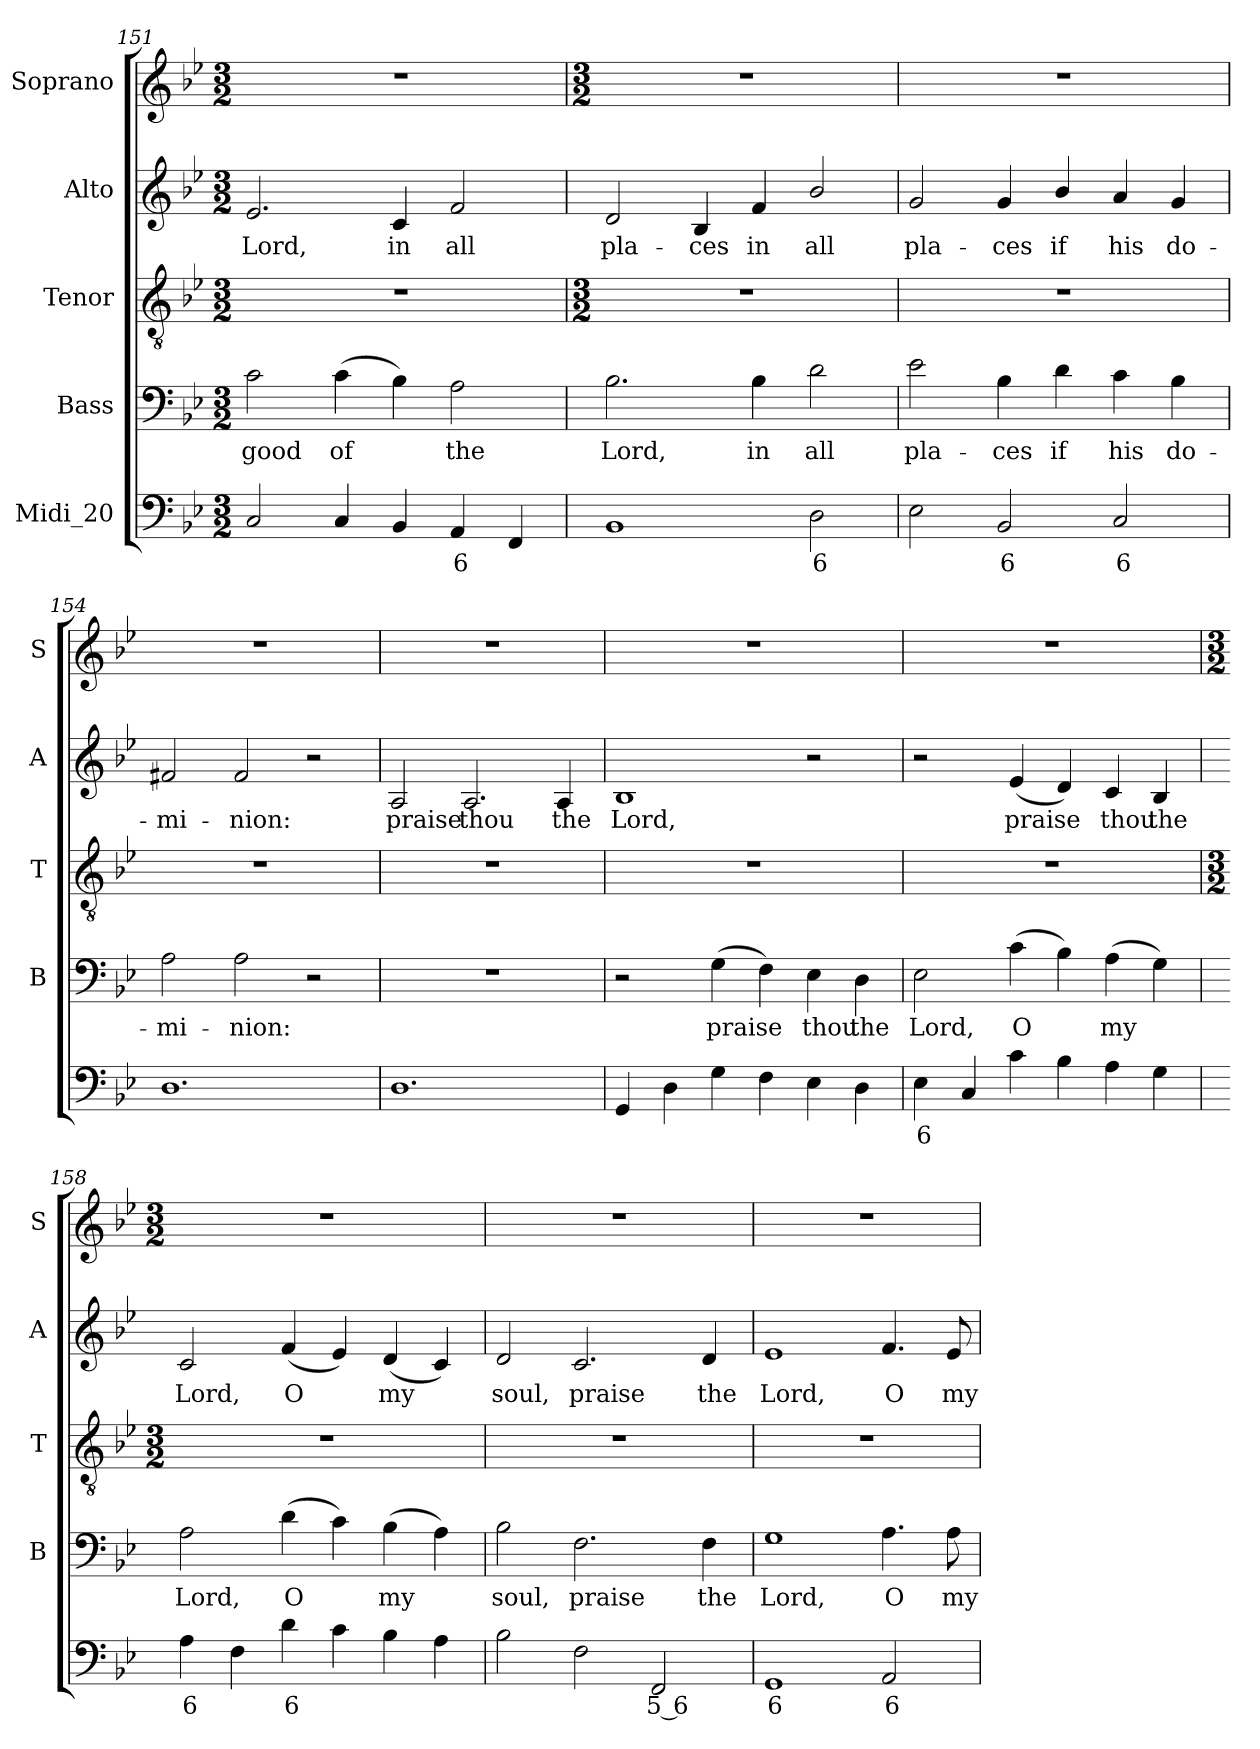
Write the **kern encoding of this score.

**kern	**text	**kern	**text	**kern	**kern	**text	**kern
*part5	*part5	*part4	*part4	*part3	*part2	*part2	*part1
*staff5	*staff5	*staff4	*staff4	*staff3	*staff2	*staff2	*staff1
*I"Midi_20	*	*I"Bass	*	*I"Tenor	*I"Alto	*	*I"Soprano
*	*	*I'B	*	*I'T	*I'A	*	*I'S
*clefF4	*	*clefF4	*	*clefGv2	*clefG2	*	*clefG2
*k[b-e-]	*	*k[b-e-]	*	*k[b-e-]	*k[b-e-]	*	*k[b-e-]
*B-:	*	*B-:	*	*B-:	*B-:	*	*B-:
*M3/2	*	*M3/2	*	*M3/2	*M3/2	*	*M3/2
=151	=151	=151	=151	=151	=151	=151	=151
!	!	!	!LO:LY:b	!	!	!LO:LY:b	!
2C	.	2c	good	1.r	2.e-	Lord,	1.r
!	!	!	!LO:LY:b	!	!	!	!
4C	.	(>4c	of	.	.	.	.
!	!	!	!	!	!	!LO:LY:b	!
4BB-	.	4B-)	.	.	4c	in	.
!	!LO:LY:b	!	!LO:LY:b	!	!	!LO:LY:b	!
4AA	6	2A	the	.	2f	all	.
4FF	.	.	.	.	.	.	.
!!LO:LB:g=z
=152	=152	=152	=152	=152	=152	=152	=152
*	*	*	*	*M3/2	*	*	*M3/2
!	!	!	!LO:LY:b	!	!	!LO:LY:b	!
1BB-	.	2.B-	Lord,	1.r	2d	pla-	1.r
!	!	!	!	!	!	!LO:LY:b	!
.	.	.	.	.	4B-	-ces	.
!	!	!	!LO:LY:b	!	!	!LO:LY:b	!
.	.	4B-	in	.	4f	in	.
!	!LO:LY:b	!	!LO:LY:b	!	!	!LO:LY:b	!
2D	6	2d	all	.	2b-/	all	.
=153	=153	=153	=153	=153	=153	=153	=153
!	!	!	!LO:LY:b	!	!	!LO:LY:b	!
2E-	.	2e-	pla-	1.r	2g	pla-	1.r
!	!LO:LY:b	!	!LO:LY:b	!	!	!LO:LY:b	!
2BB-	6	4B-	-ces	.	4g	-ces	.
!	!	!	!LO:LY:b	!	!	!LO:LY:b	!
.	.	4d	if	.	4b-/	if	.
!	!LO:LY:b	!	!LO:LY:b	!	!	!LO:LY:b	!
2C	6	4c	his	.	4a	his	.
!	!	!	!LO:LY:b	!	!	!LO:LY:b	!
.	.	4B-	do-	.	4g	do-	.
=154	=154	=154	=154	=154	=154	=154	=154
!	!	!	!LO:LY:b	!	!	!LO:LY:b	!
1.D	.	2A	-mi-	1.r	2f#X	-mi-	1.r
!	!	!	!LO:LY:b	!	!	!LO:LY:b	!
.	.	2A	-nion:	.	2f#	-nion:	.
.	.	2r	.	.	2r	.	.
=155	=155	=155	=155	=155	=155	=155	=155
!	!	!LO:N:vis=1	!	!	!	!LO:LY:b	!
1.D	.	1.r	.	1.r	2A	praise	1.r
!	!	!	!	!	!	!LO:LY:b	!
.	.	.	.	.	2.A	thou	.
!	!	!	!	!	!	!LO:LY:b	!
.	.	.	.	.	4A	the	.
=156	=156	=156	=156	=156	=156	=156	=156
!	!	!	!	!	!	!LO:LY:b	!
4GG	.	2r	.	1.r	1B-	Lord,	1.r
4D	.	.	.	.	.	.	.
!	!	!	!LO:LY:b	!	!	!	!
4G	.	(>4G	praise	.	.	.	.
4F	.	4F)	.	.	.	.	.
!	!	!	!LO:LY:b	!	!	!	!
4E-	.	4E-	thou	.	2r	.	.
!	!	!	!LO:LY:b	!	!	!	!
4D	.	4D	the	.	.	.	.
=157	=157	=157	=157	=157	=157	=157	=157
!	!LO:LY:b	!	!LO:LY:b	!	!	!	!
4E-	6	2E-	Lord,	1.r	2r	.	1.r
4C	.	.	.	.	.	.	.
!	!	!	!LO:LY:b	!	!	!LO:LY:b	!
4c	.	(>4c	O	.	(<4e-	praise	.
4B-	.	4B-)	.	.	4d)	.	.
!	!	!	!LO:LY:b	!	!	!LO:LY:b	!
4A	.	(>4A	my	.	4c/	thou	.
!	!	!	!	!	!	!LO:LY:b	!
4G	.	4G)	.	.	4B-	the	.
!!LO:LB:g=z
=158	=158	=158	=158	=158	=158	=158	=158
*	*	*	*	*M3/2	*	*	*M3/2
!	!LO:LY:b	!	!LO:LY:b	!	!	!LO:LY:b	!
4A	6	2A	Lord,	1.r	2c	Lord,	1.r
4F	.	.	.	.	.	.	.
!	!LO:LY:b	!	!LO:LY:b	!	!	!LO:LY:b	!
4d	6	(>4d	O	.	(<4f	O	.
4c	.	4c)	.	.	4e-)	.	.
!	!	!	!LO:LY:b	!	!	!LO:LY:b	!
4B-	.	(>4B-	my	.	(<4d	my	.
4A	.	4A)	.	.	4c)	.	.
=159	=159	=159	=159	=159	=159	=159	=159
!	!	!	!LO:LY:b	!	!	!LO:LY:b	!
2B-	.	2B-	soul,	1.r	2d	soul,	1.r
!	!	!	!LO:LY:b	!	!	!LO:LY:b	!
2F	.	2.F	praise	.	2.c	praise	.
!	!LO:LY:b	!	!	!	!	!	!
2FF	5 6	.	.	.	.	.	.
!	!	!	!LO:LY:b	!	!	!LO:LY:b	!
.	.	4F	the	.	4d	the	.
=160	=160	=160	=160	=160	=160	=160	=160
!	!LO:LY:b	!	!LO:LY:b	!	!	!LO:LY:b	!
1GG	6	1G	Lord,	1.r	1e-	Lord,	1.r
!	!LO:LY:b	!	!LO:LY:b	!	!	!LO:LY:b	!
2AA	6	4.A	O	.	4.f	O	.
!	!	!	!LO:LY:b	!	!	!LO:LY:b	!
.	.	8A	my	.	8e-	my	.
=	=	=	=	=	=	=	=
*-	*-	*-	*-	*-	*-	*-	*-
